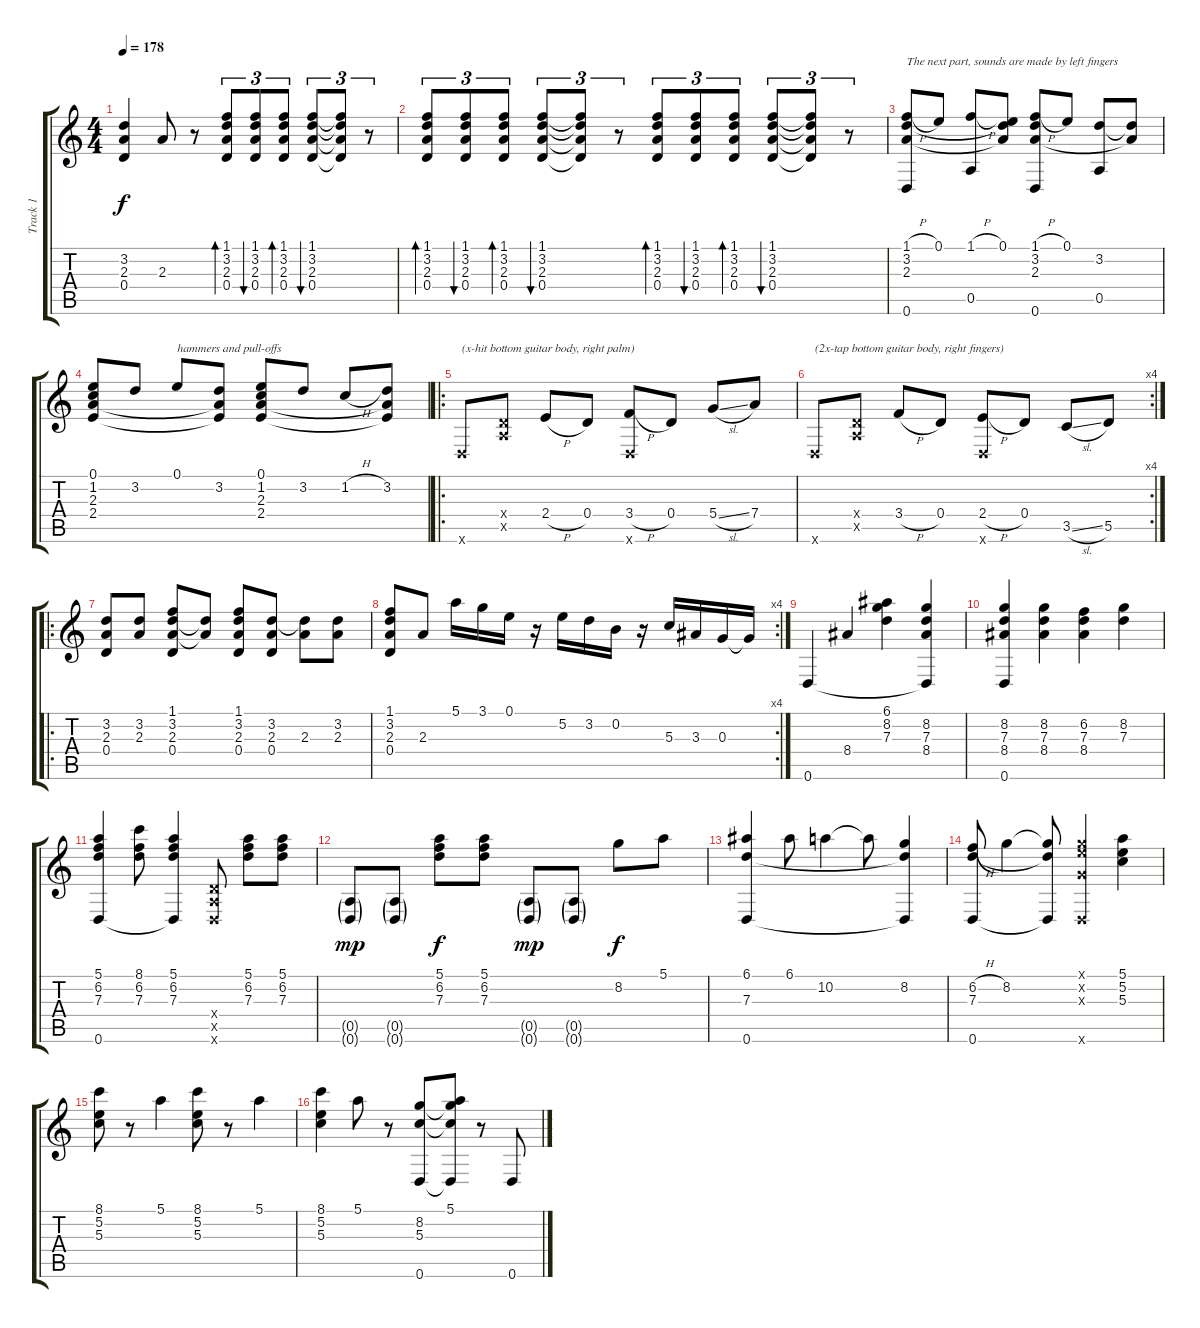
\track ("Track 1" "Track 1") {instrument acousticguitarsteel}
\staff {score tabs}
\tuning (E4 B3 G3 D3 A2 D2) {hide}
\ts (4 4)
\tempo 178
\clef g2
\ks c
(3.2 2.3 0.4).4{dy f} 2.3.8 r.8 (1.1 3.2 2.3 0.4).8{tu (3 2) bd 60} (1.1 3.2 2.3 0.4).8{tu (3 2) bu 60} (1.1 3.2 2.3 0.4).8{tu (3 2) bd 60} (1.1 3.2 2.3 0.4).8{tu (3 2) bu 60} (1.1{t} 3.2{t} 2.3{t} 0.4{t}).8{tu (3 2)} r.8{tu (3 2)} |
(1.1 3.2 2.3 0.4).8{tu (3 2) bd 60} (1.1 3.2 2.3 0.4).8{tu (3 2) bu 60} (1.1 3.2 2.3 0.4).8{tu (3 2) bd 60} (1.1 3.2 2.3 0.4).8{tu (3 2) bu 60} (1.1{t} 3.2{t} 2.3{t} 0.4{t}).8{tu (3 2)} r.8{tu (3 2)} (1.1 3.2 2.3 0.4).8{tu (3 2) bd 60} (1.1 3.2 2.3 0.4).8{tu (3 2) bu 60} (1.1 3.2 2.3 0.4).8{tu (3 2) bd 60} (1.1 3.2 2.3 0.4).8{tu (3 2) bu 60} (1.1{t} 3.2{t} 2.3{t} 0.4{t}).8{tu (3 2)} r.8{tu (3 2)} |
(1.1{h} 3.2 2.3 0.6).8{txt "The next part, sounds are made by left fingers"} 0.1.8 (1.1{h} 0.5).8 (0.1 3.2{t} 2.3{t}).8 (1.1{h} 3.2 2.3 0.6).8 0.1.8 (3.2 0.5).8 (3.2{t} 2.3{t}).8 |
(0.1 1.2 2.3 2.4).8 3.2.8 0.1.8{txt "hammers and pull-offs"} (3.2 2.3{t} 2.4{t}).8 (0.1 1.2 2.3 2.4).8 3.2.8 1.2{h}.8 (3.2 2.3{t} 2.4{t}).8 |
\ro
0.6{x}.8{txt "(x-hit bottom guitar body, right palm)"} (0.4{x} 0.5{x}).8 2.4{h}.8 0.4.8 (3.4{h} 0.6{x}).8 0.4.8 5.4{sl}.8 7.4.8 |
\rc 4
0.6{x}.8{txt "(2x-tap bottom guitar body, right fingers)"} (0.4{x} 0.5{x}).8 3.4{h}.8 0.4.8 (2.4{h} 0.6{x}).8 0.4.8 3.5{sl}.8 5.5.8 |
\ro
(3.2 2.3 0.4).8 (3.2 2.3).8 (1.1 3.2 2.3 0.4).8 (3.2{t} 2.3{t}).8 (1.1 3.2 2.3 0.4).8 (3.2 2.3 0.4).8 (3.2{t} 2.3).8 (3.2 2.3).8 |
\rc 4
(1.1 3.2 2.3 0.4).8 2.3.8 5.1.16 3.1.16 0.1.16 r.16 5.2.16 3.2.16 0.2.16 r.16 5.3.16 3.3.16 0.3.16 0.3{t}.16 |
0.6.4 8.4.4 (6.1 8.2 7.3).4 (8.2 7.3 8.4 0.6{t}).4 |
(8.2 7.3 8.4 0.6).4 (8.2 7.3 8.4).4 (6.2 7.3 8.4).4 (8.2 7.3).4 |
(5.1 6.2 7.3 0.6).4 (8.1 6.2 7.3).8 (5.1 6.2 7.3 0.6{t}).4 (0.4{x} 0.5{x} 0.6{x}).8 (5.1 6.2 7.3).8 (5.1 6.2 7.3).8 |
(0.5{g} 0.6{g}).8{dy mp} (0.5{g} 0.6{g}).8 (5.1 6.2 7.3).8{dy f} (5.1 6.2 7.3).8 (0.5{g} 0.6{g}).8{dy mp} (0.5{g} 0.6{g}).8 8.2.8{dy f} 5.1.8 |
(6.1 7.3 0.6).4 6.1.8 10.2.4 10.2{t}.8 (8.2 7.3{t} 0.6{t}).4 |
(6.2{h} 7.3 0.6).8 8.2.4 (8.2{t} 7.3{t} 0.6{t}).8 (0.1{x} 8.2{x} 0.3{x} 0.6{x}).4 (5.1 5.2 5.3).4 |
(8.1 5.2 5.3).8 r.8 5.1.4 (8.1 5.2 5.3).8 r.8 5.1.4 |
(8.1 5.2 5.3).4 5.1.8 r.8 (8.2 5.3 0.6).8 (5.1 8.2{t} 5.3{t} 0.6{t}).8 r.8 0.6.8
